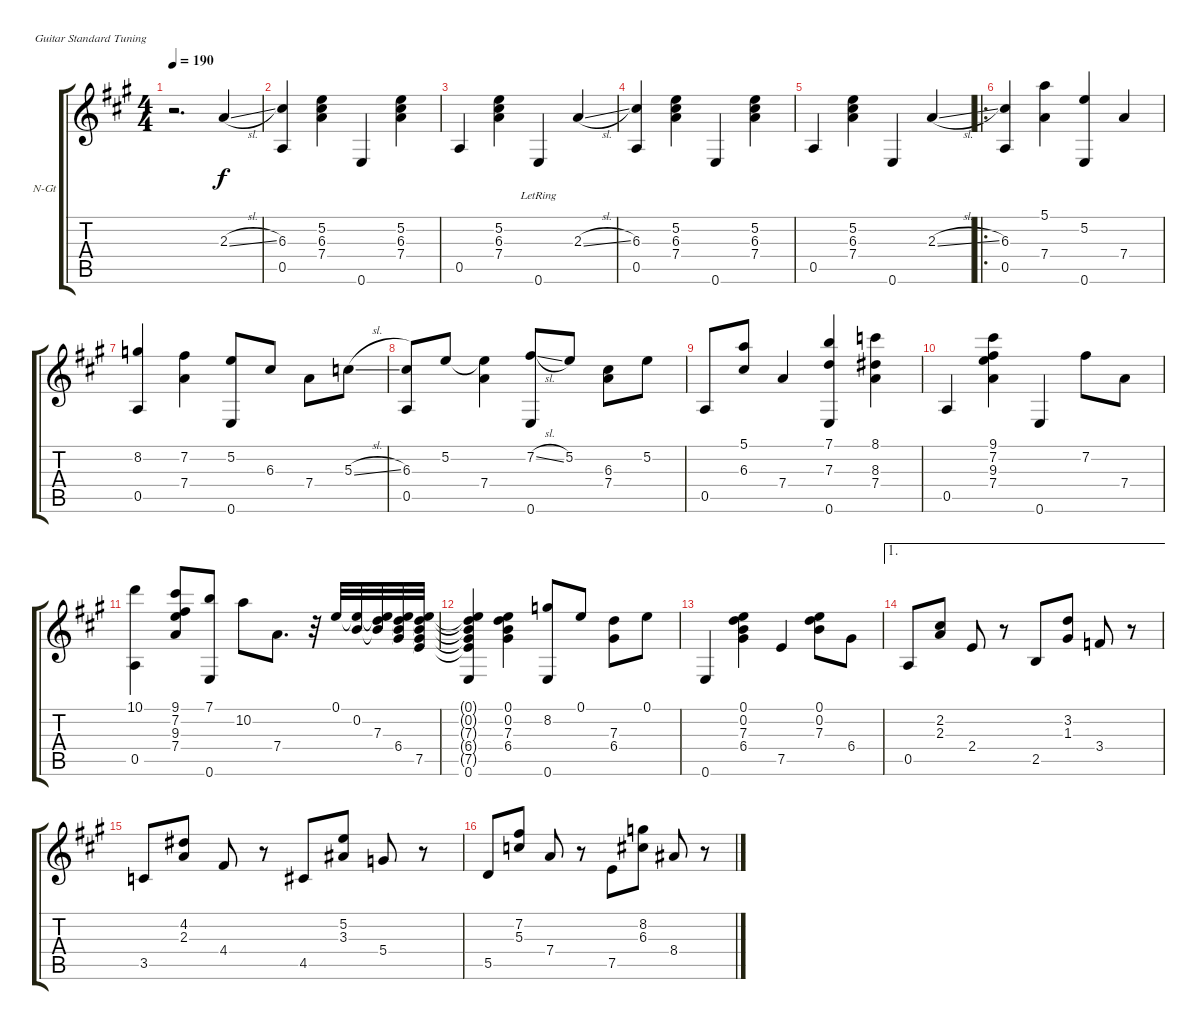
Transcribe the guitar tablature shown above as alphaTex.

\bracketExtendMode groupsimilarinstruments
\firstSystemTrackNameOrientation horizontal
\otherSystemsTrackNameOrientation horizontal
\track ("Track 1" "N-Gt") {instrument acousticguitarnylon}
\staff {score tabs}
\tuning (E4 B3 G3 D3 A2 E2)
\ts (4 4)
\tempo 190
\clef g2
\ks a
r.2{d dy f instrument acousticguitarnylon} 2.3{sl}.4 |
(6.3 0.5).4 (5.2 6.3 7.4).4 0.6.4 (5.2 6.3 7.4).4 |
0.5.4 (5.2 6.3 7.4).4 0.6{lr}.4 2.3{sl}.4 |
(6.3 0.5).4 (5.2 6.3 7.4).4 0.6.4 (5.2 6.3 7.4).4 |
0.5.4 (5.2 6.3 7.4).4 0.6.4 2.3{sl}.4 |
\ro
(6.3 0.5).4 (5.1 7.4).4 (5.2 0.6).4 7.4.4 |
(8.2 0.5).4 (7.2 7.4).4 (5.2 0.6).8 6.3.8 7.4.8 5.3{sl}.8 |
(6.3 0.5).8 5.2.8 (5.2{t} 7.4).4 (7.2{sl} 0.6).8 5.2.8 (6.3 7.4).8 5.2.8 |
0.5.8 (5.1 6.3).8 7.4.4 (7.1 7.3 0.6).4 (8.1 8.3 7.4).4 |
0.5.4 (9.1 7.2 9.3 7.4).4 0.6.4 7.2.8 7.4.8 |
(10.1 0.5).4 (9.1 7.2 9.3 7.4).8 (7.1 0.6).8 10.2.8 7.4.8{d} r.32 0.1.32 (0.2 0.1{t}).32 (7.3 0.1{t} 0.2{t}).32 (6.4 0.1{t} 0.2{t} 7.3{t}).32 (7.5 0.1{t} 0.2{t} 7.3{t} 6.4{t}).32 |
(0.1{t} 0.2{t} 7.3{t} 6.4{t} 7.5{t} 0.6).4 (0.1 0.2 7.3 6.4).4 (8.2 0.6).8 0.1.8 (7.3 6.4).8 0.1.8 |
0.6.4 (0.1 0.2 7.3 6.4).4 7.5.4 (0.1 0.2 7.3).8 6.4.8 |
\ae 1
0.5.8 (2.2 2.3).8 2.4.8 r.8 2.5.8 (3.2 1.3).8 3.4.8 r.8 |
3.5.8 (4.2 2.3).8 4.4.8 r.8 4.5.8 (5.2 3.3).8 5.4.8 r.8 |
5.5.8 (7.2 5.3).8 7.4.8 r.8 7.5.8 (8.2 6.3).8 8.4.8 r.8
